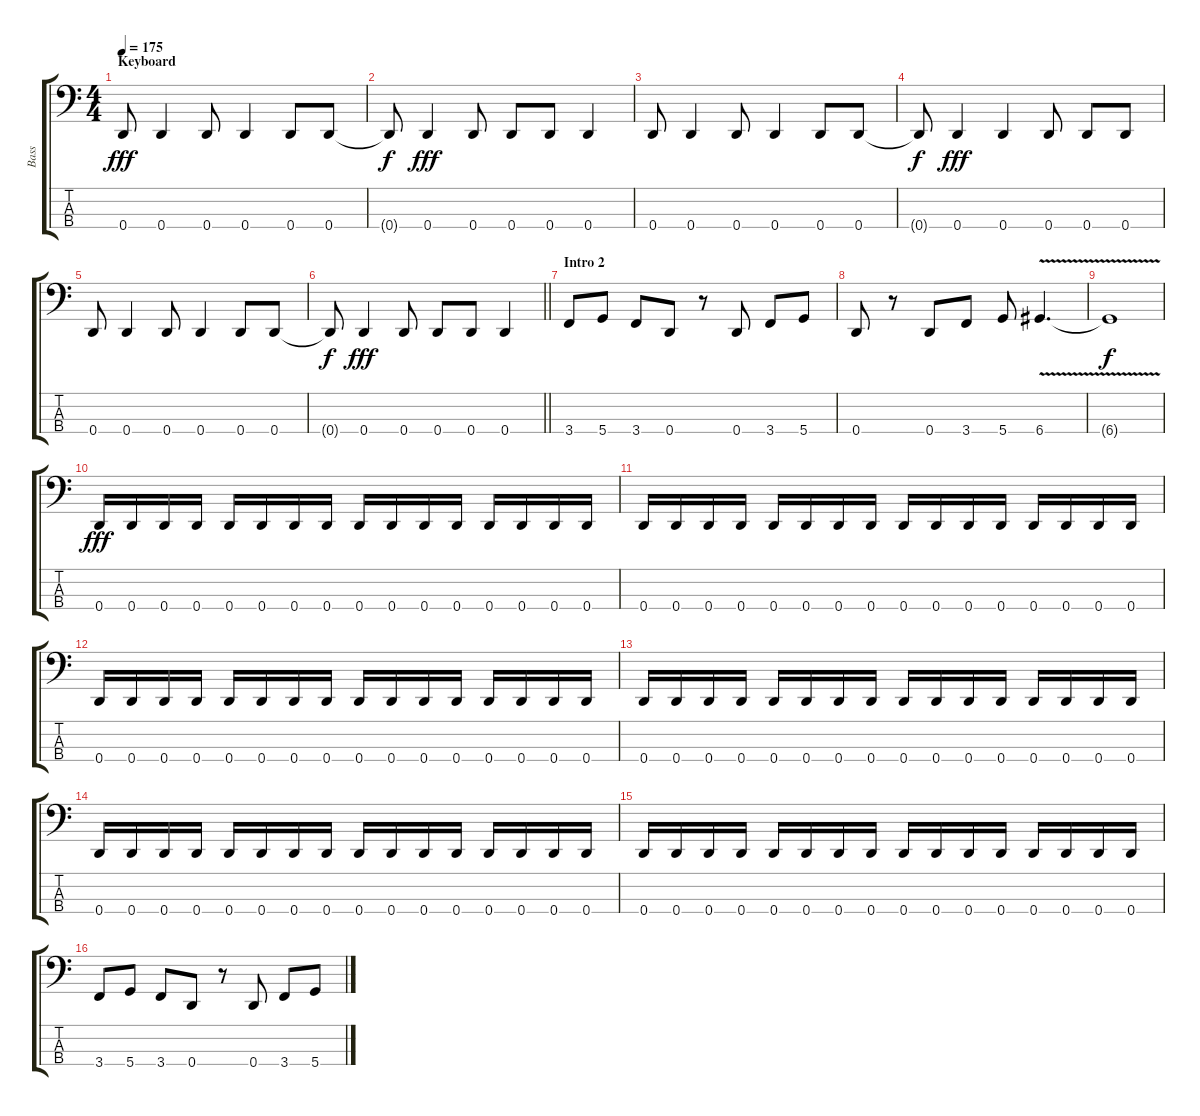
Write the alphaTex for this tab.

\track ("Bass" "Bass") {instrument electricbasspick}
\staff {score tabs}
\tuning (G2 D2 A1 D1) {hide}
\ts (4 4)
\section ("" "Keyboard")
\tempo 175
\clef f4
\ks c
0.4.8{dy fff} 0.4.4 0.4.8 0.4.4 0.4.8 0.4.8 |
0.4{t}.8{dy f} 0.4.4{dy fff} 0.4.8 0.4.8 0.4.8 0.4.4 |
0.4.8 0.4.4 0.4.8 0.4.4 0.4.8 0.4.8 |
0.4{t}.8{dy f} 0.4.4{dy fff} 0.4.4 0.4.8 0.4.8 0.4.8 |
0.4.8 0.4.4 0.4.8 0.4.4 0.4.8 0.4.8 |
\barLineRight lightlight
0.4{t}.8{dy f} 0.4.4{dy fff} 0.4.8 0.4.8 0.4.8 0.4.4 |
\section ("" "Intro 2")
3.4.8 5.4.8 3.4.8 0.4.8 r.8 0.4.8 3.4.8 5.4.8 |
0.4.8 r.8 0.4.8 3.4.8 5.4.8 6.4{v}.4{d} |
6.4{t}.1{dy f} |
0.4.16{dy fff} 0.4.16 0.4.16 0.4.16 0.4.16 0.4.16 0.4.16 0.4.16 0.4.16 0.4.16 0.4.16 0.4.16 0.4.16 0.4.16 0.4.16 0.4.16 |
0.4.16 0.4.16 0.4.16 0.4.16 0.4.16 0.4.16 0.4.16 0.4.16 0.4.16 0.4.16 0.4.16 0.4.16 0.4.16 0.4.16 0.4.16 0.4.16 |
0.4.16 0.4.16 0.4.16 0.4.16 0.4.16 0.4.16 0.4.16 0.4.16 0.4.16 0.4.16 0.4.16 0.4.16 0.4.16 0.4.16 0.4.16 0.4.16 |
0.4.16 0.4.16 0.4.16 0.4.16 0.4.16 0.4.16 0.4.16 0.4.16 0.4.16 0.4.16 0.4.16 0.4.16 0.4.16 0.4.16 0.4.16 0.4.16 |
0.4.16 0.4.16 0.4.16 0.4.16 0.4.16 0.4.16 0.4.16 0.4.16 0.4.16 0.4.16 0.4.16 0.4.16 0.4.16 0.4.16 0.4.16 0.4.16 |
0.4.16 0.4.16 0.4.16 0.4.16 0.4.16 0.4.16 0.4.16 0.4.16 0.4.16 0.4.16 0.4.16 0.4.16 0.4.16 0.4.16 0.4.16 0.4.16 |
3.4.8 5.4.8 3.4.8 0.4.8 r.8 0.4.8 3.4.8 5.4.8
